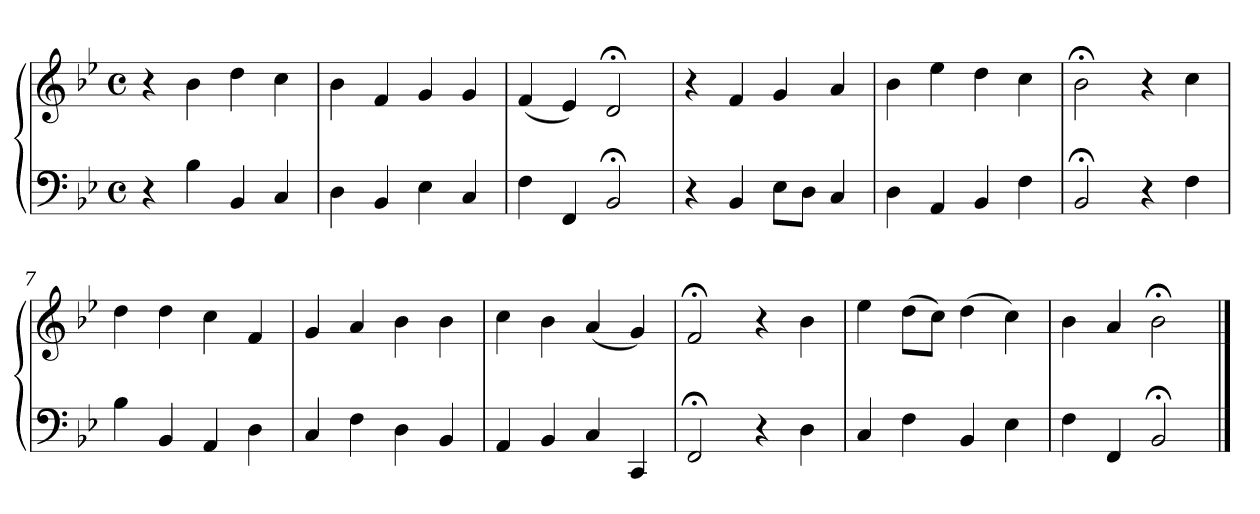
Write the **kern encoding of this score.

**kern	**kern
*part1	*part1
*staff2	*staff1
*clefF4	*clefG2
*k[b-e-]	*k[b-e-]
*M4/4	*M4/4
*met(c)	*met(c)
=1	=1
4r	4r
4B-	4b-
4BB-	4dd
4C	4cc
=2	=2
4D	4b-
4BB-	4f
4E-	4g
4C	4g
=3	=3
4F	(4f
4FF	4e-)
2BB-;<	2d;<
=4	=4
4r	4r
4BB-	4f
8E-L	4g
8DJ	.
4C	4a
=5	=5
4D	4b-
4AA	4ee-
4BB-	4dd
4F	4cc
=6	=6
2BB-;<	2b-;<
4r	4r
4F	4cc
=7	=7
4B-	4dd
4BB-	4dd
4AA	4cc
4D	4f
!!LO:LB:g=z
=8	=8
4C	4g
4F	4a
4D	4b-
4BB-	4b-
=9	=9
4AA	4cc
4BB-	4b-
4C	(4a
4CC	4g)
=10	=10
2FF;<	2f;<
4r	4r
4D	4b-
=11	=11
4C	4ee-
4F	(8ddL
.	8ccJ)
4BB-	(4dd
4E-	4cc)
=12	=12
4F	4b-
4FF	4a
2BB-;<	2b-;<
==	==
*-	*-
